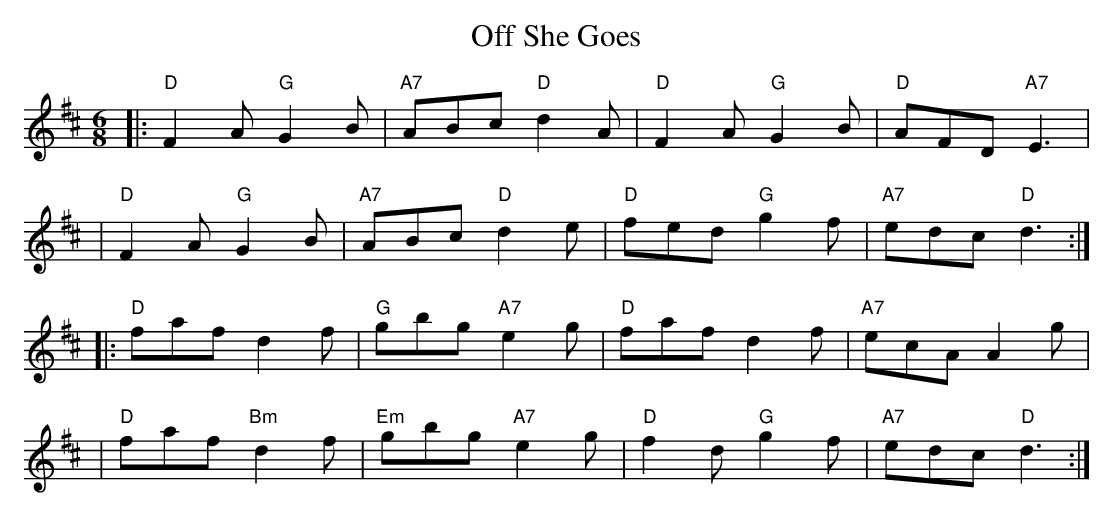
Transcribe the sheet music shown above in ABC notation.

X:1
T: Off She Goes
M: 6/8
L: 1/8
K: D
|:"D"F2A "G"G2B | "A7"ABc "D"d2A | "D"F2A "G"G2B | "D"AFD "A7"E3 |
| "D"F2A "G"G2B | "A7"ABc "D"d2e | "D"fed "G"g2f | "A7"edc "D"d3 :|
|:"D"faf     d2f |  "G"gbg "A7"e2g | "D"faf    d2f | "A7"ecA    A2g |
| "D"faf "Bm"d2f | "Em"gbg "A7"e2g | "D"f2d "G"g2f | "A7"edc "D"d3 :|
